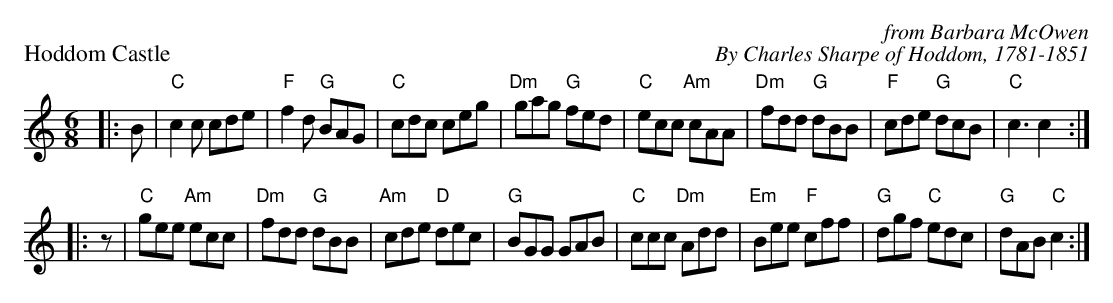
X:1
P: Hoddom Castle
C: from Barbara McOwen
C: By Charles Sharpe of Hoddom, 1781-1851
M: 6/8
K: C
L: 1/8
|: B|"C"c2 c cde|"F"f2 d "G"BAG|"C"cdc ceg|"Dm"gag "G"fed|"C"ecc "Am"cAA|"Dm"fdd "G"dBB|"F"cde "G"dcB |"C"c3 c2 :|
|: z|"C"gee "Am"ecc|"Dm"fdd "G"dBB|"Am"cde "D"dec|"G"BGG GAB|"C"ccc "Dm"Add|"Em"Bee "F"cff|"G"dgf "C"edc|"G"dAB "C"c2 :|
